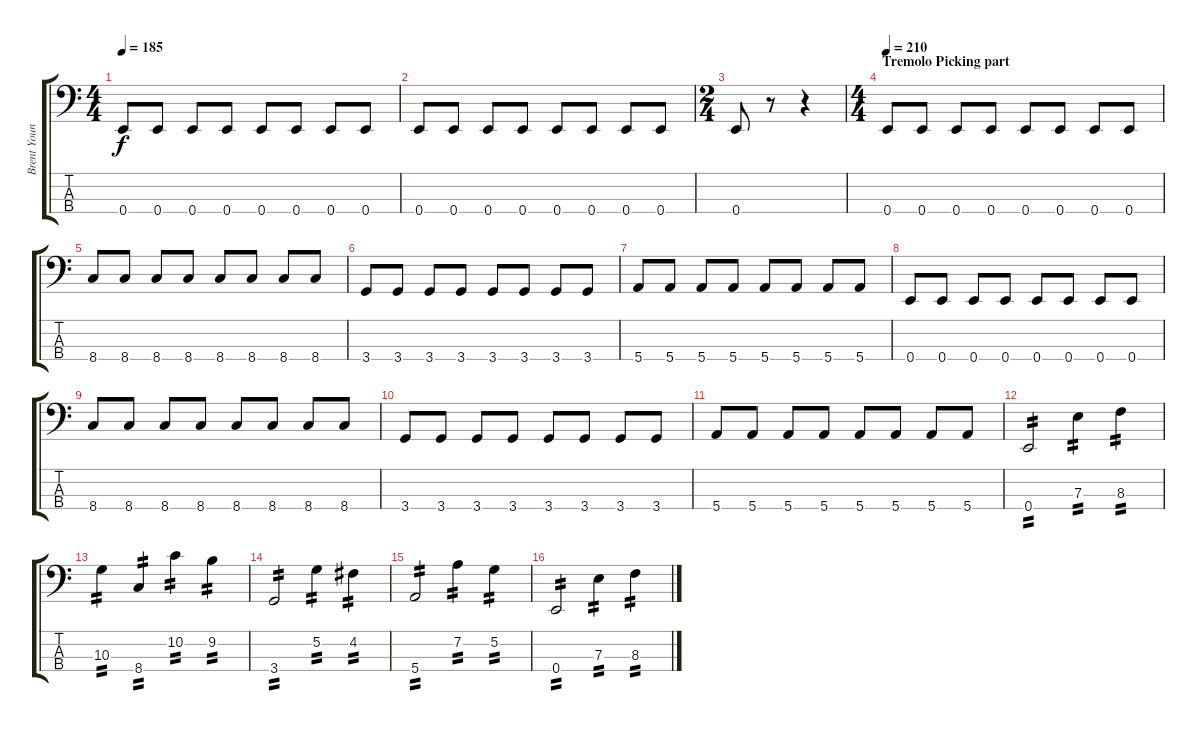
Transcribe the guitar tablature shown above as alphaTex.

\track ("Brent Young" "Brent Youn") {instrument electricbasspick}
\staff {score tabs}
\tuning (G2 D2 A1 E1) {hide}
\ts (4 4)
\tempo 185
\clef f4
\ks c
0.4.8{dy f volume 14} 0.4.8 0.4.8 0.4.8 0.4.8 0.4.8 0.4.8 0.4.8 |
0.4.8 0.4.8 0.4.8 0.4.8 0.4.8 0.4.8 0.4.8 0.4.8 |
\ts (2 4)
0.4.8 r.8 r.4 |
\ts (4 4)
\section ("" "Tremolo Picking part")
\tempo 210
0.4.8 0.4.8 0.4.8 0.4.8 0.4.8 0.4.8 0.4.8 0.4.8 |
8.4.8 8.4.8 8.4.8 8.4.8 8.4.8 8.4.8 8.4.8 8.4.8 |
3.4.8 3.4.8 3.4.8 3.4.8 3.4.8 3.4.8 3.4.8 3.4.8 |
5.4.8 5.4.8 5.4.8 5.4.8 5.4.8 5.4.8 5.4.8 5.4.8 |
0.4.8 0.4.8 0.4.8 0.4.8 0.4.8 0.4.8 0.4.8 0.4.8 |
8.4.8 8.4.8 8.4.8 8.4.8 8.4.8 8.4.8 8.4.8 8.4.8 |
3.4.8 3.4.8 3.4.8 3.4.8 3.4.8 3.4.8 3.4.8 3.4.8 |
5.4.8 5.4.8 5.4.8 5.4.8 5.4.8 5.4.8 5.4.8 5.4.8 |
0.4.2{tp 2} 7.3.4{tp 2} 8.3.4{tp 2} |
10.3.4{tp 2} 8.4.4{tp 2} 10.2.4{tp 2} 9.2.4{tp 2} |
3.4.2{tp 2} 5.2.4{tp 2} 4.2.4{tp 2} |
5.4.2{tp 2} 7.2.4{tp 2} 5.2.4{tp 2} |
0.4.2{tp 2} 7.3.4{tp 2} 8.3.4{tp 2}
